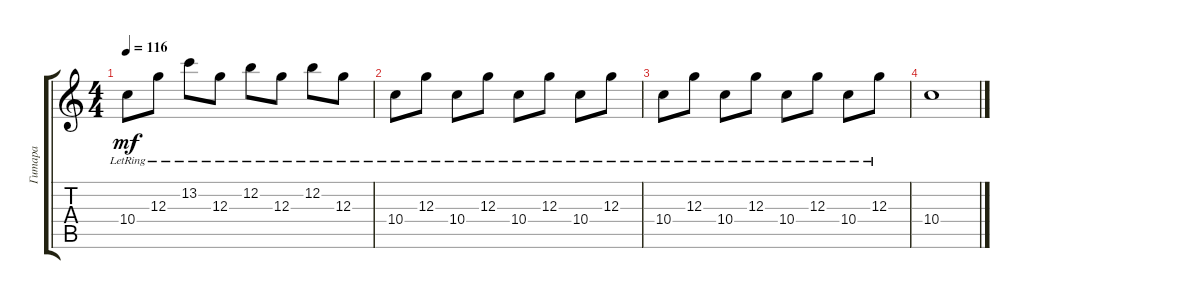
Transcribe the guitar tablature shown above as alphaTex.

\track ("Гитара" "Гитара") {instrument acousticguitarsteel}
\staff {score tabs}
\tuning (E4 B3 G3 D3 A2 E2) {hide}
\ts (4 4)
\tempo 116
\clef g2
\ks c
10.4{lr}.8{dy mf} 12.3{lr}.8 13.2{lr}.8 12.3{lr}.8 12.2{lr}.8 12.3{lr}.8 12.2{lr}.8 12.3{lr}.8 |
10.4{lr}.8 12.3{lr}.8 10.4{lr}.8 12.3{lr}.8 10.4{lr}.8{volume 4} 12.3{lr}.8 10.4{lr}.8 12.3{lr}.8 |
10.4{lr}.8 12.3{lr}.8 10.4{lr}.8 12.3{lr}.8 10.4{lr}.8 12.3{lr}.8 10.4{lr}.8 12.3{lr}.8 |
10.4.1
